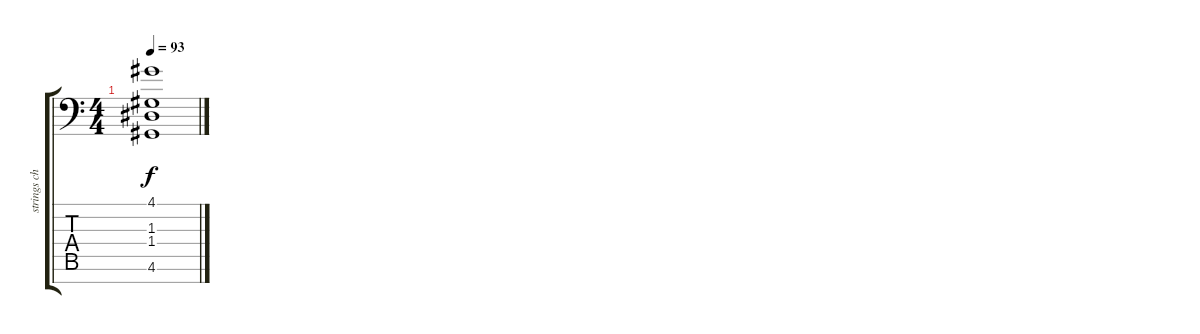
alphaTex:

\track ("strings chorus" "strings ch") {instrument stringensemble1}
\staff {score tabs}
\tuning (E4 B3 G3 D3 A2 E2 C-1) {hide}
\ts (4 4)
\tempo 93
\clef f4
\ks c
(4.1 1.3 1.4 4.6).1{dy f}
